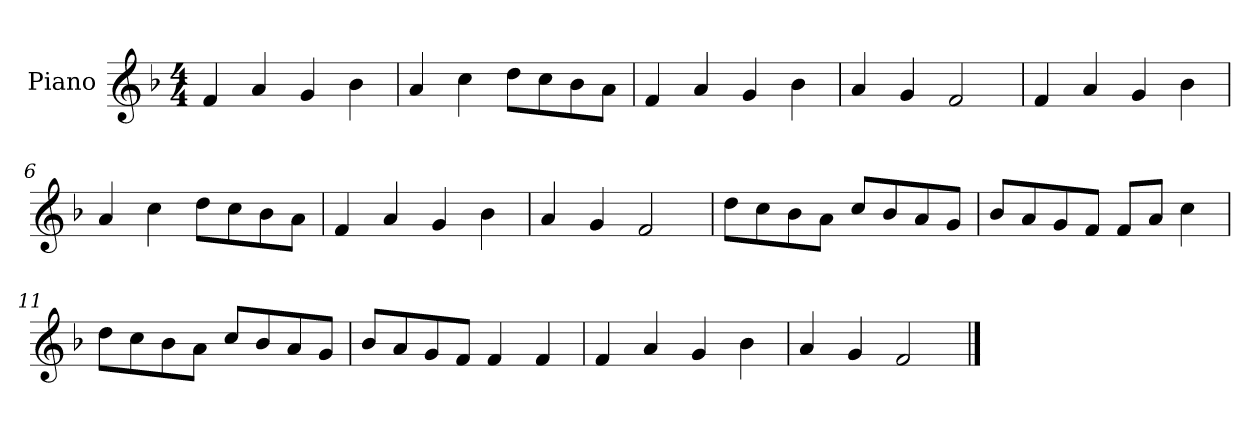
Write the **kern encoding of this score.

**kern
*part1
*staff1
*I"Piano
*I'P-no
*clefG2
*k[b-]
*M4/4
*MM90
=1
4f/
4a/
4g/
4b-\
=2
4a/
4cc\
8dd\L
8cc\
8b-\
8a\J
=3
4f/
4a/
4g/
4b-\
=4
4a/
4g/
2f/
=5
4f/
4a/
4g/
4b-\
=6
4a/
4cc\
8dd\L
8cc\
8b-\
8a\J
=7
4f/
4a/
4g/
4b-\
=8
4a/
4g/
2f/
!!LO:LB:g=z
=9
8dd\L
8cc\
8b-\
8a\J
8cc/L
8b-/
8a/
8g/J
=10
8b-/L
8a/
8g/
8f/J
8f/L
8a/J
4cc\
=11
8dd\L
8cc\
8b-\
8a\J
8cc/L
8b-/
8a/
8g/J
=12
8b-/L
8a/
8g/
8f/J
4f/
4f/
=13
4f/
4a/
4g/
4b-\
=14
4a/
4g/
2f/
==
*-
